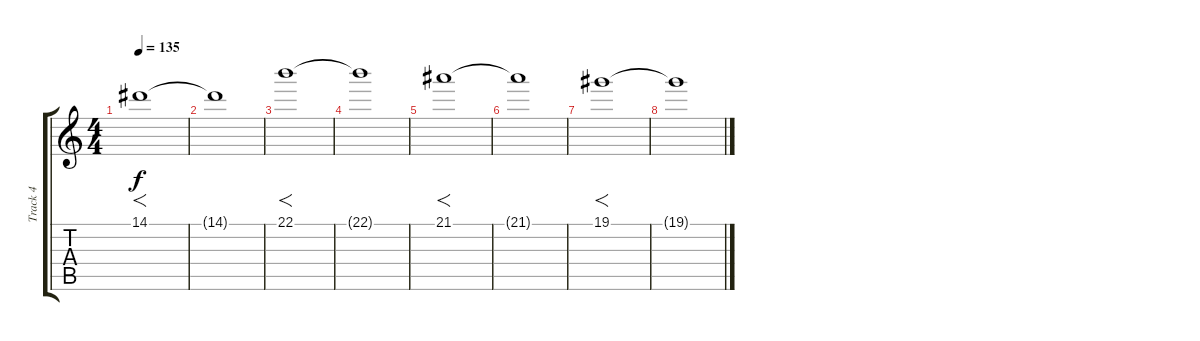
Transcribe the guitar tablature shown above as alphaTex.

\track ("Track 4" "Track 4") {instrument overdrivenguitar}
\staff {score tabs}
\tuning (Db4 Ab3 E3 B2 Gb2 B1) {hide}
\ts (4 4)
\tempo 135
\clef g2
\ks c
14.1.1{f dy f} |
14.1{t}.1 |
22.1.1{f} |
22.1{t}.1 |
21.1.1{f} |
21.1{t}.1 |
19.1.1{f} |
19.1{t}.1
